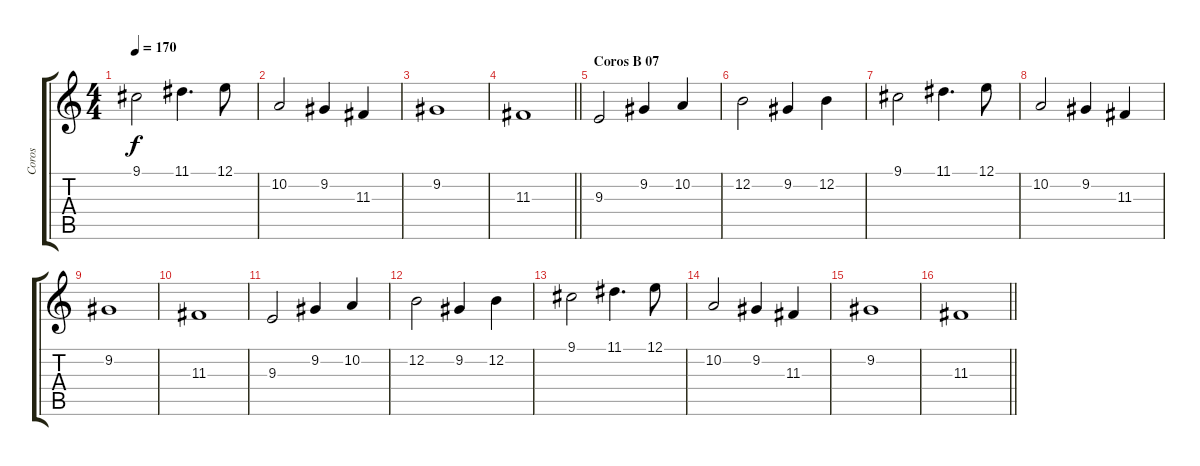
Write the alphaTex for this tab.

\track ("Coros" "Coros") {instrument synthvoice}
\staff {score tabs}
\tuning (E4 B3 G3 D3 A2 E2) {hide}
\ts (4 4)
\tempo 170
\clef g2
\ks c
9.1.2{dy f} 11.1.4{d} 12.1.8 |
10.2.2 9.2.4 11.3.4 |
9.2.1 |
\barLineRight lightlight
11.3.1 |
\section ("" "Coros B 07")
9.3.2 9.2.4 10.2.4 |
12.2.2 9.2.4 12.2.4 |
9.1.2 11.1.4{d} 12.1.8 |
10.2.2 9.2.4 11.3.4 |
9.2.1 |
11.3.1 |
9.3.2 9.2.4 10.2.4 |
12.2.2 9.2.4 12.2.4 |
9.1.2 11.1.4{d} 12.1.8 |
10.2.2 9.2.4 11.3.4 |
9.2.1 |
\barLineRight lightlight
11.3.1
